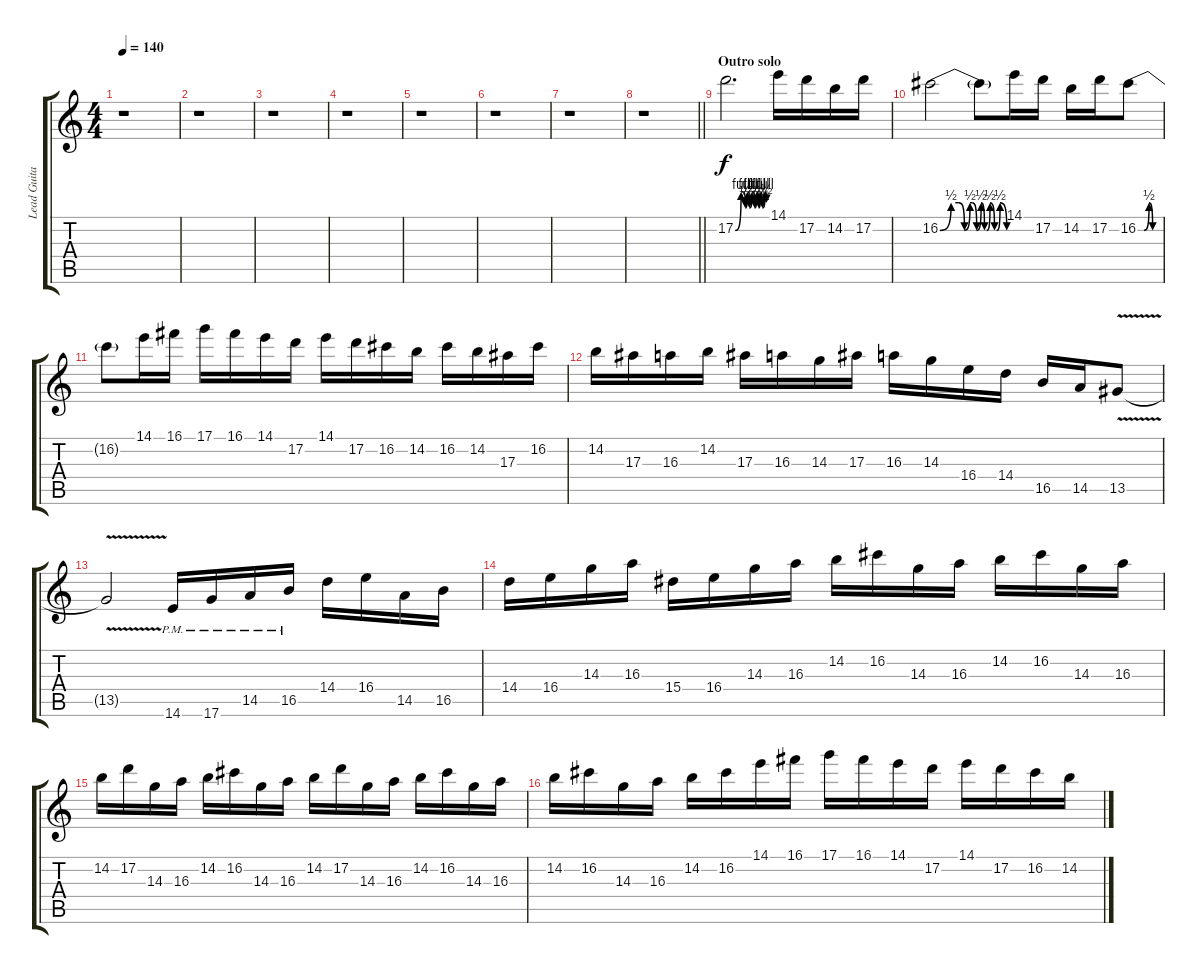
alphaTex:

\track ("Lead Guitar" "Lead Guita") {instrument distortionguitar}
\staff {score tabs}
\tuning (D4 A3 F3 C3 G2 D2) {hide}
\ts (4 4)
\tempo 140
\clef g2
\ks c
r.1{dy f} |
r.1 |
r.1 |
r.1 |
r.1 |
r.1 |
r.1 |
\barLineRight lightlight
r.1 |
\section ("" "Outro solo")
17.2{be (custom 0 0 11 4 15 4 19 1 23 4 25 4 27 1 32 4 34 4 37 1 41 4 45 1 48 4 52 1 57 4 60 2)}.2{d} 14.1.16 17.2.16 14.2.16 17.2.16 |
16.2{be (custom 0 0 10 2 17 2 22 0 27 2 29 2 33 0 37 2 40 0 42 0 45 2 49 0 51 0 54 2 60 0)}.2 16.2{t}.8 14.1.16 17.2.16 14.2.16 17.2.16 16.2{be (custom 0 0 17 0 31 2 41 0 60 0)}.8 |
16.2{t}.8 14.1.16 16.1.16 17.1.16 16.1.16 14.1.16 17.2.16 14.1.16 17.2.16 16.2.16 14.2.16 16.2.16 14.2.16 17.3.16 16.2.16 |
14.2.16{volume 15} 17.3.16 16.3.16 14.2.16 17.3.16 16.3.16 14.3.16 17.3.16 16.3.16 14.3.16 16.4.16 14.4.16 16.5.16 14.5.16 13.5{v}.8 |
13.5{t}.2{volume 14} 14.6{pm}.16 17.6{pm}.16 14.5{pm}.16 16.5{pm}.16 14.4.16 16.4.16 14.5.16 16.5.16 |
14.4.16{volume 13} 16.4.16 14.3.16 16.3.16 15.4.16 16.4.16 14.3.16 16.3.16 14.2.16 16.2.16 14.3.16 16.3.16 14.2.16 16.2.16 14.3.16 16.3.16 |
14.2.16{volume 12} 17.2.16 14.3.16 16.3.16 14.2.16 16.2.16 14.3.16 16.3.16 14.2.16 17.2.16 14.3.16 16.3.16 14.2.16 16.2.16 14.3.16 16.3.16 |
14.2.16{volume 11} 16.2.16 14.3.16 16.3.16 14.2.16 16.2.16 14.1.16 16.1.16 17.1.16 16.1.16 14.1.16 17.2.16 14.1.16 17.2.16 16.2.16 14.2.16
